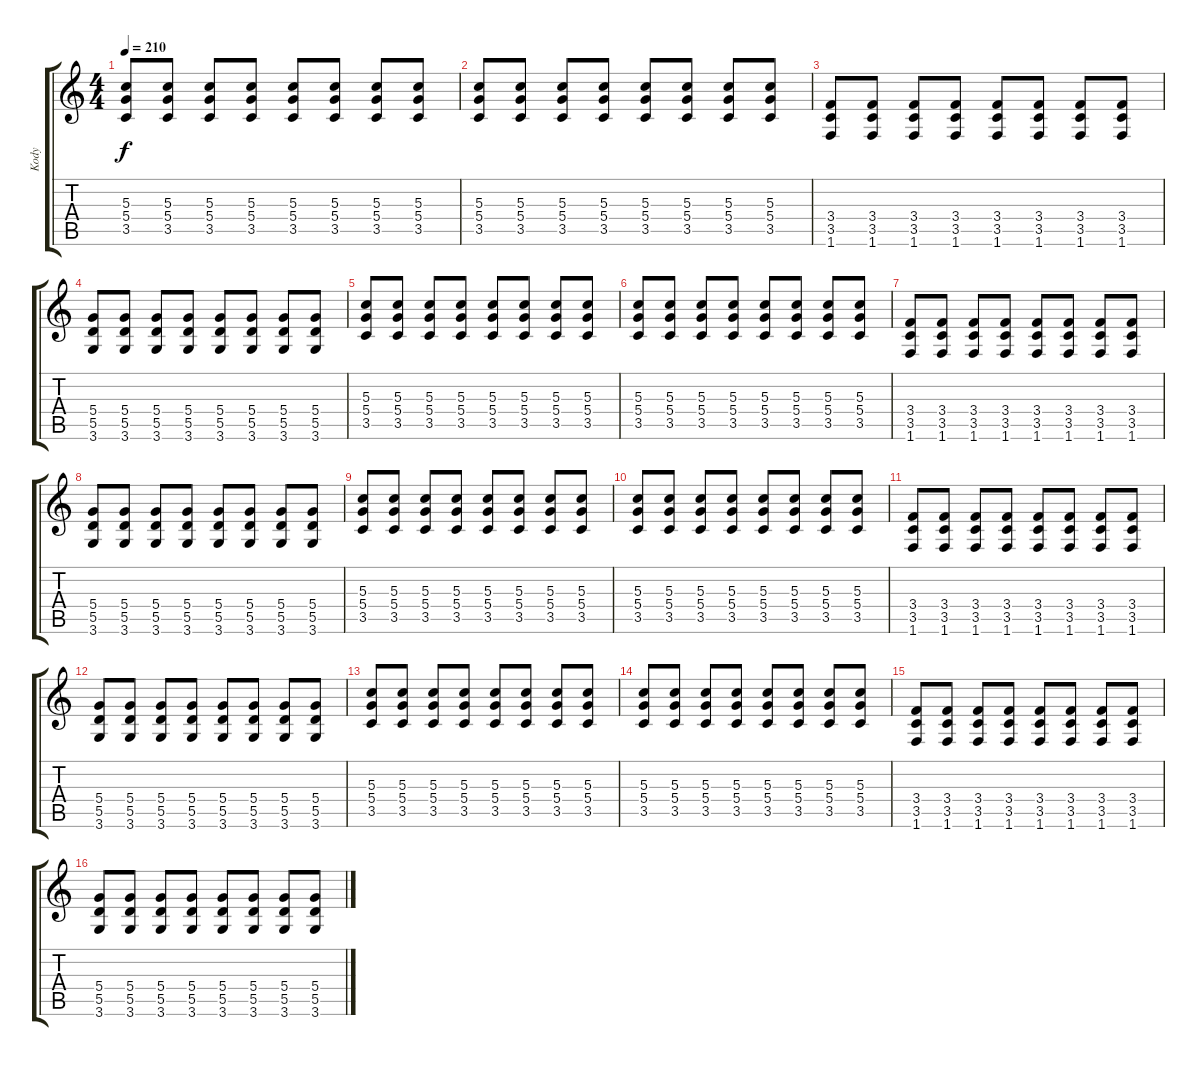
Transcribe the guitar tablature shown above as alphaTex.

\track ("Kody" "Kody") {instrument distortionguitar}
\staff {score tabs}
\tuning (E4 B3 G3 D3 A2 E2) {hide}
\ts (4 4)
\tempo 210
\clef g2
\ks c
(5.3 5.4 3.5).8{dy f} (5.3 5.4 3.5).8 (5.3 5.4 3.5).8 (5.3 5.4 3.5).8 (5.3 5.4 3.5).8 (5.3 5.4 3.5).8 (5.3 5.4 3.5).8 (5.3 5.4 3.5).8 |
(5.3 5.4 3.5).8 (5.3 5.4 3.5).8 (5.3 5.4 3.5).8 (5.3 5.4 3.5).8 (5.3 5.4 3.5).8 (5.3 5.4 3.5).8 (5.3 5.4 3.5).8 (5.3 5.4 3.5).8 |
(3.4 3.5 1.6).8 (3.4 3.5 1.6).8 (3.4 3.5 1.6).8 (3.4 3.5 1.6).8 (3.4 3.5 1.6).8 (3.4 3.5 1.6).8 (3.4 3.5 1.6).8 (3.4 3.5 1.6).8 |
(5.4 5.5 3.6).8 (5.4 5.5 3.6).8 (5.4 5.5 3.6).8 (5.4 5.5 3.6).8 (5.4 5.5 3.6).8 (5.4 5.5 3.6).8 (5.4 5.5 3.6).8 (5.4 5.5 3.6).8 |
(5.3 5.4 3.5).8 (5.3 5.4 3.5).8 (5.3 5.4 3.5).8 (5.3 5.4 3.5).8 (5.3 5.4 3.5).8 (5.3 5.4 3.5).8 (5.3 5.4 3.5).8 (5.3 5.4 3.5).8 |
(5.3 5.4 3.5).8 (5.3 5.4 3.5).8 (5.3 5.4 3.5).8 (5.3 5.4 3.5).8 (5.3 5.4 3.5).8 (5.3 5.4 3.5).8 (5.3 5.4 3.5).8 (5.3 5.4 3.5).8 |
(3.4 3.5 1.6).8 (3.4 3.5 1.6).8 (3.4 3.5 1.6).8 (3.4 3.5 1.6).8 (3.4 3.5 1.6).8 (3.4 3.5 1.6).8 (3.4 3.5 1.6).8 (3.4 3.5 1.6).8 |
(5.4 5.5 3.6).8 (5.4 5.5 3.6).8 (5.4 5.5 3.6).8 (5.4 5.5 3.6).8 (5.4 5.5 3.6).8 (5.4 5.5 3.6).8 (5.4 5.5 3.6).8 (5.4 5.5 3.6).8 |
(5.3 5.4 3.5).8 (5.3 5.4 3.5).8 (5.3 5.4 3.5).8 (5.3 5.4 3.5).8 (5.3 5.4 3.5).8 (5.3 5.4 3.5).8 (5.3 5.4 3.5).8 (5.3 5.4 3.5).8 |
(5.3 5.4 3.5).8 (5.3 5.4 3.5).8 (5.3 5.4 3.5).8 (5.3 5.4 3.5).8 (5.3 5.4 3.5).8 (5.3 5.4 3.5).8 (5.3 5.4 3.5).8 (5.3 5.4 3.5).8 |
(3.4 3.5 1.6).8 (3.4 3.5 1.6).8 (3.4 3.5 1.6).8 (3.4 3.5 1.6).8 (3.4 3.5 1.6).8 (3.4 3.5 1.6).8 (3.4 3.5 1.6).8 (3.4 3.5 1.6).8 |
(5.4 5.5 3.6).8 (5.4 5.5 3.6).8 (5.4 5.5 3.6).8 (5.4 5.5 3.6).8 (5.4 5.5 3.6).8 (5.4 5.5 3.6).8 (5.4 5.5 3.6).8 (5.4 5.5 3.6).8 |
(5.3 5.4 3.5).8 (5.3 5.4 3.5).8 (5.3 5.4 3.5).8 (5.3 5.4 3.5).8 (5.3 5.4 3.5).8 (5.3 5.4 3.5).8 (5.3 5.4 3.5).8 (5.3 5.4 3.5).8 |
(5.3 5.4 3.5).8 (5.3 5.4 3.5).8 (5.3 5.4 3.5).8 (5.3 5.4 3.5).8 (5.3 5.4 3.5).8 (5.3 5.4 3.5).8 (5.3 5.4 3.5).8 (5.3 5.4 3.5).8 |
(3.4 3.5 1.6).8 (3.4 3.5 1.6).8 (3.4 3.5 1.6).8 (3.4 3.5 1.6).8 (3.4 3.5 1.6).8 (3.4 3.5 1.6).8 (3.4 3.5 1.6).8 (3.4 3.5 1.6).8 |
(5.4 5.5 3.6).8 (5.4 5.5 3.6).8 (5.4 5.5 3.6).8 (5.4 5.5 3.6).8 (5.4 5.5 3.6).8 (5.4 5.5 3.6).8 (5.4 5.5 3.6).8 (5.4 5.5 3.6).8
